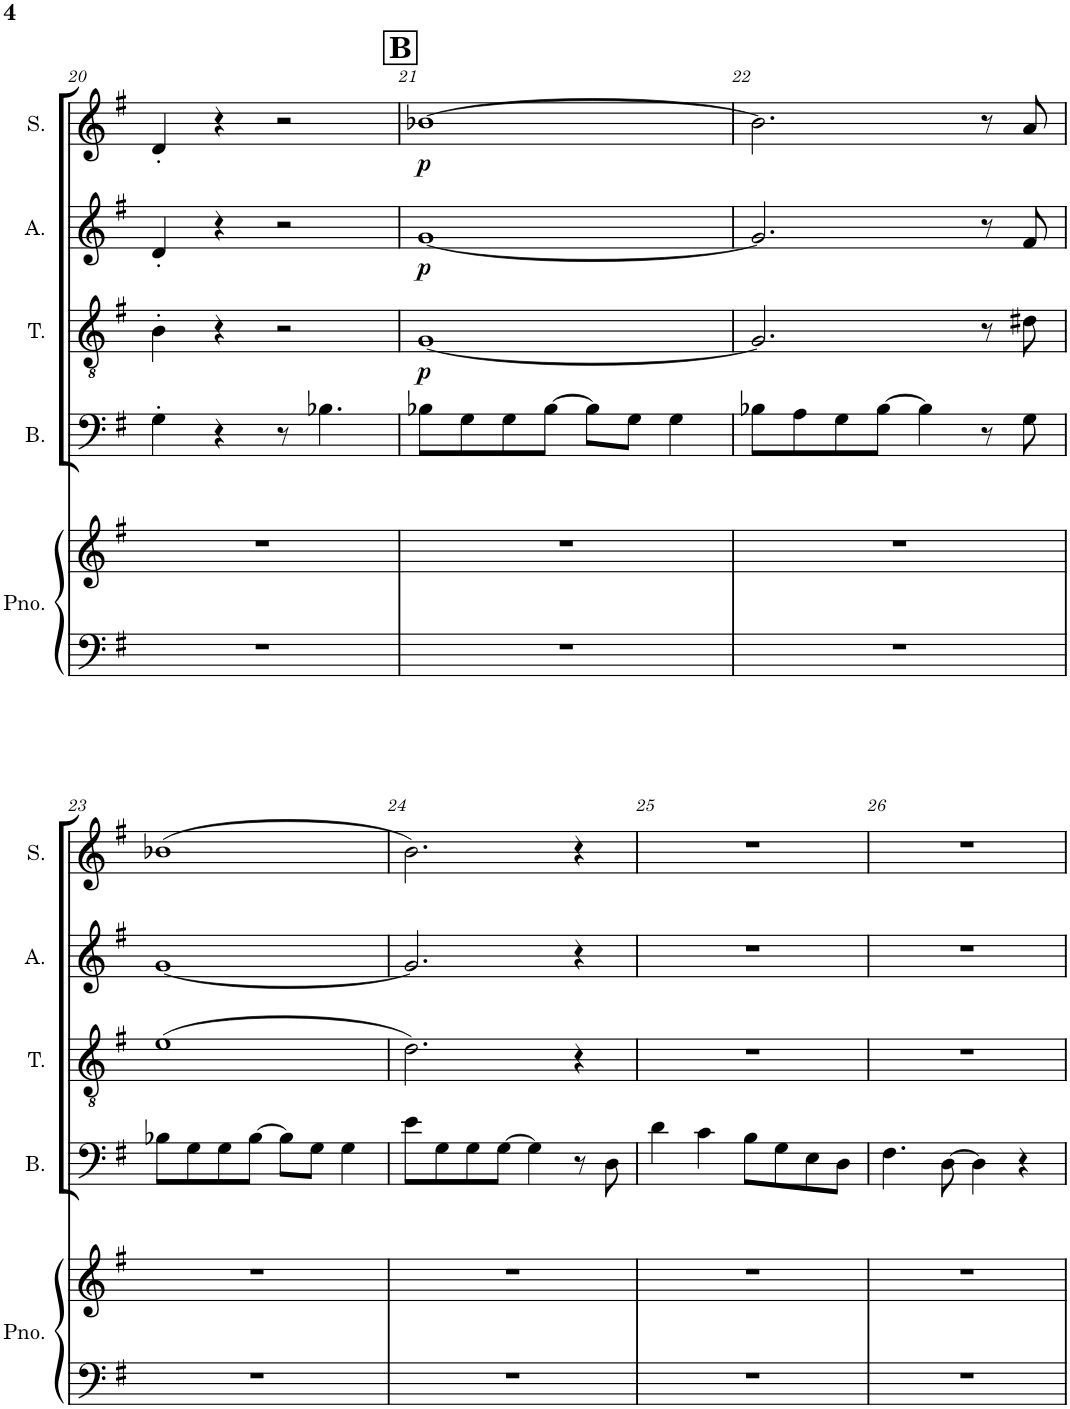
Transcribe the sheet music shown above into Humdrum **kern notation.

**kern	**kern	**kern	**kern	**dynam	**kern	**dynam	**kern	**dynam
*part5	*part5	*part4	*part3	*part3	*part2	*part2	*part1	*part1
*staff6	*staff5	*staff4	*staff3	*staff3	*staff2	*staff2	*staff1	*staff1
*I"Piano	*	*I"Bass	*I"Tenor	*	*I"Alto	*	*I"Soprano	*
*I'Pno.	*	*I'B.	*I'T.	*	*I'A.	*	*I'S.	*
!!LO:PB:g=z
*clefF4	*clefG2	*clefF4	*clefGv2	*	*clefG2	*	*clefG2	*
*k[f#]	*k[f#]	*k[f#]	*k[f#]	*	*k[f#]	*	*k[f#]	*
*M4/4	*M4/4	*M4/4	*M4/4	*	*M4/4	*	*M4/4	*
=20	=20	=20	=20	=20	=20	=20	=20	=20
1r	1r	4G'\	4B'\	.	4d'/	.	4d'/	.
.	.	4r	4r	.	4r	.	4r	.
.	.	8r	2r	.	2r	.	2r	.
.	.	4.B-X\	.	.	.	.	.	.
!!LO:REH:place=s1:a:B:cj:fs=14:t=B
=21	=21	=21	=21	=21	=21	=21	=21	=21
!	!	!	!	!LO:DY:b	!	!LO:DY:b	!	!LO:DY:b
1r	1r	8B-X\L	[1G	p	[1g	p	[1b-X	p
.	.	8G\	.	.	.	.	.	.
.	.	8G\	.	.	.	.	.	.
.	.	[8B-\J	.	.	.	.	.	.
.	.	8B-\L]	.	.	.	.	.	.
.	.	8G\J	.	.	.	.	.	.
.	.	4G\	.	.	.	.	.	.
=22	=22	=22	=22	=22	=22	=22	=22	=22
1r	1r	8B-X\L	2.G/]	.	2.g/]	.	2.b-\]	.
.	.	8A\	.	.	.	.	.	.
.	.	8G\	.	.	.	.	.	.
.	.	[8B-\J	.	.	.	.	.	.
.	.	4B-\]	.	.	.	.	.	.
.	.	8r	8r	.	8r	.	8r	.
.	.	8G\	8d#X\	.	8f#/	.	8a/	.
!!LO:LB:g=z
=23	=23	=23	=23	=23	=23	=23	=23	=23
1r	1r	8B-X\L	(1e	.	[1g	.	(1b-X	.
.	.	8G\	.	.	.	.	.	.
.	.	8G\	.	.	.	.	.	.
.	.	[8B-\J	.	.	.	.	.	.
.	.	8B-\L]	.	.	.	.	.	.
.	.	8G\J	.	.	.	.	.	.
.	.	4G\	.	.	.	.	.	.
=24	=24	=24	=24	=24	=24	=24	=24	=24
1r	1r	8e\L	2.d\)	.	2.g/]	.	2.b\)	.
.	.	8G\	.	.	.	.	.	.
.	.	8G\	.	.	.	.	.	.
.	.	[8G\J	.	.	.	.	.	.
.	.	4G\]	.	.	.	.	.	.
.	.	8r	4r	.	4r	.	4r	.
.	.	8D\	.	.	.	.	.	.
=25	=25	=25	=25	=25	=25	=25	=25	=25
1r	1r	4d\	1r	.	1r	.	1r	.
.	.	4c\	.	.	.	.	.	.
.	.	8B\L	.	.	.	.	.	.
.	.	8G\	.	.	.	.	.	.
.	.	8E\	.	.	.	.	.	.
.	.	8D\J	.	.	.	.	.	.
=26	=26	=26	=26	=26	=26	=26	=26	=26
1r	1r	4.F#\	1r	.	1r	.	1r	.
.	.	[8D\	.	.	.	.	.	.
.	.	4D\]	.	.	.	.	.	.
.	.	4r	.	.	.	.	.	.
=	=	=	=	=	=	=	=	=
*-	*-	*-	*-	*-	*-	*-	*-	*-
